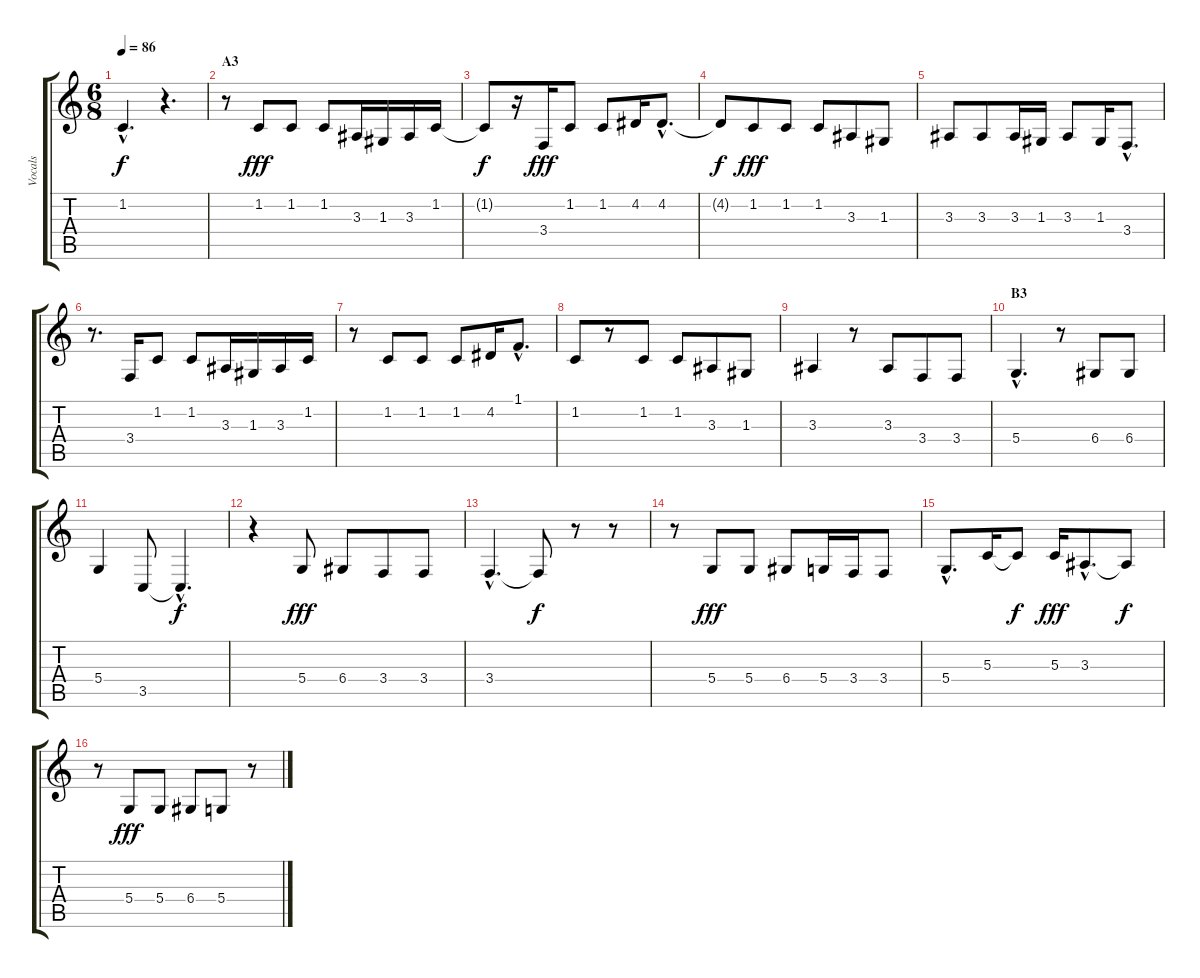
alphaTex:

\track ("Vocals" "Vocals") {instrument lead6voice}
\staff {score tabs}
\tuning (E4 B3 G3 D3 A2 E2) {hide}
\ts (6 8)
\tempo 86
\clef g2
\ks c
1.2{hac t}.4{d dy f} r.4{d} |
\section ("" "A3")
r.8 1.2.8{dy fff} 1.2.8 1.2.8 3.3.16 1.3.16 3.3.16 1.2.16 |
1.2{t}.8{dy f} r.16 3.4.16{dy fff} 1.2.8 1.2.8 4.2.16 4.2{hac}.8{d} |
4.2{t}.8{dy f} 1.2.8{dy fff} 1.2.8 1.2.8 3.3.8 1.3.8 |
3.3.8 3.3.8 3.3.16 1.3.16 3.3.8 1.3.16 3.4{hac}.8{d} |
r.8{d} 3.4.16 1.2.8 1.2.8 3.3.16 1.3.16 3.3.16 1.2.16 |
r.8 1.2.8 1.2.8 1.2.8 4.2.16 1.1{hac}.8{d} |
1.2.8 r.8 1.2.8 1.2.8 3.3.8 1.3.8 |
3.3.4 r.8 3.3.8 3.4.8 3.4.8 |
\section ("" "B3")
5.4{hac}.4{d} r.8 6.4.8 6.4.8 |
5.4.4 3.5.8 3.5{hac t}.4{d dy f} |
r.4 5.4.8{dy fff} 6.4.8 3.4.8 3.4.8 |
3.4{hac}.4{d} 3.4{t}.8{dy f} r.8 r.8 |
r.8 5.4.8{dy fff} 5.4.8 6.4.8 5.4.16 3.4.16 3.4.8 |
5.4{hac}.8{d} 5.3.16 5.3{t}.8{dy f} 5.3.16{dy fff} 3.3{hac}.8{d} 3.3{t}.8{dy f} |
r.8 5.4.8{dy fff} 5.4.8 6.4.8 5.4.8 r.8
